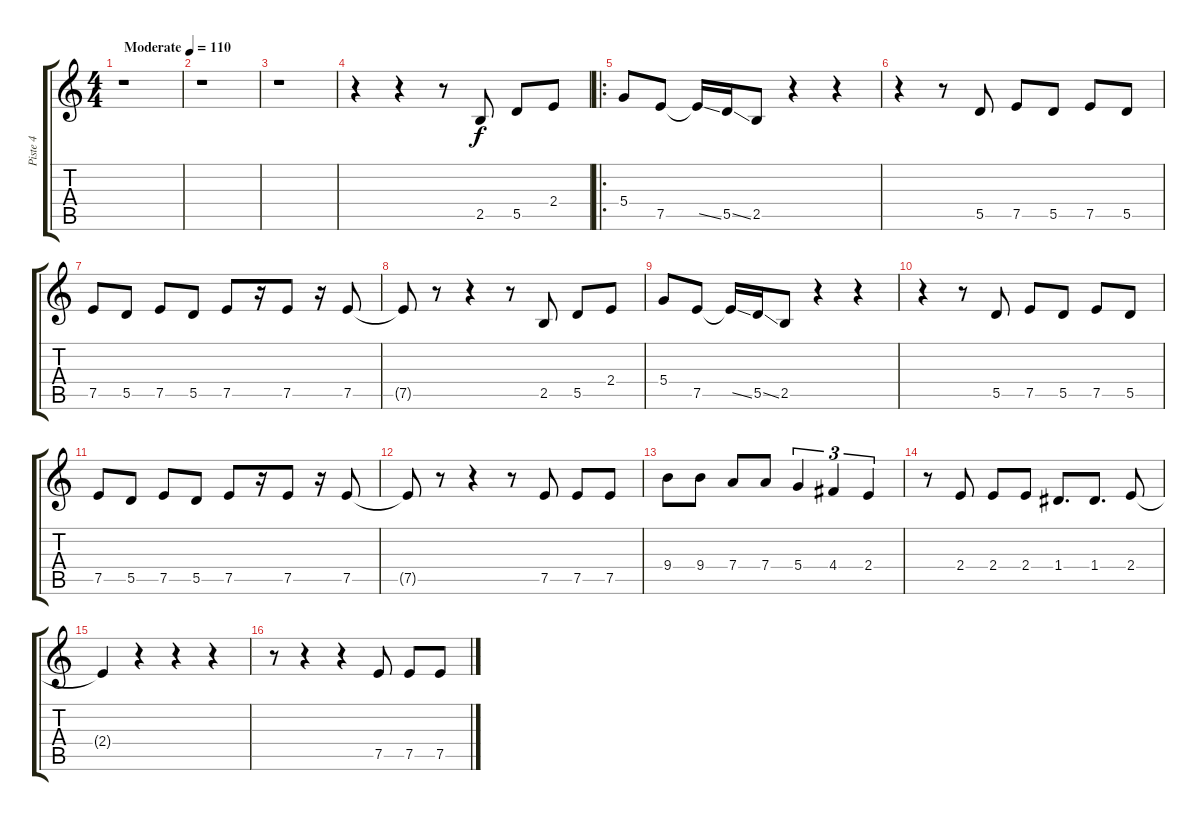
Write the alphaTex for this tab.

\track ("Piste 4" "Piste 4") {instrument overdrivenguitar}
\staff {score tabs}
\tuning (E4 B3 G3 D3 A2 E2) {hide}
\ts (4 4)
\tempo (110 "Moderate")
\clef g2
\ks c
r.1{dy f instrument overdrivenguitar} |
r.1 |
r.1 |
r.4 r.4 r.8 2.5.8 5.5.8 2.4.8 |
\ro
5.4.8 7.5.8 7.5{ss t}.16 5.5{ss}.16 2.5.8 r.4 r.4 |
r.4 r.8 5.5.8 7.5.8 5.5.8 7.5.8 5.5.8 |
7.5.8 5.5.8 7.5.8 5.5.8 7.5.8 r.16 7.5.8 r.16 7.5.8 |
7.5{t}.8 r.8 r.4 r.8 2.5.8 5.5.8 2.4.8 |
5.4.8 7.5.8 7.5{ss t}.16 5.5{ss}.16 2.5.8 r.4 r.4 |
r.4 r.8 5.5.8 7.5.8 5.5.8 7.5.8 5.5.8 |
7.5.8 5.5.8 7.5.8 5.5.8 7.5.8 r.16 7.5.8 r.16 7.5.8 |
7.5{t}.8 r.8 r.4 r.8 7.5.8 7.5.8 7.5.8 |
9.4.8 9.4.8 7.4.8 7.4.8 5.4.4{tu (3 2)} 4.4.4{tu (3 2)} 2.4.4{tu (3 2)} |
r.8 2.4.8 2.4.8 2.4.8 1.4.8{d} 1.4.8{d} 2.4.8 |
2.4{t}.4 r.4 r.4 r.4 |
r.8 r.4 r.4 7.5.8 7.5.8 7.5.8
